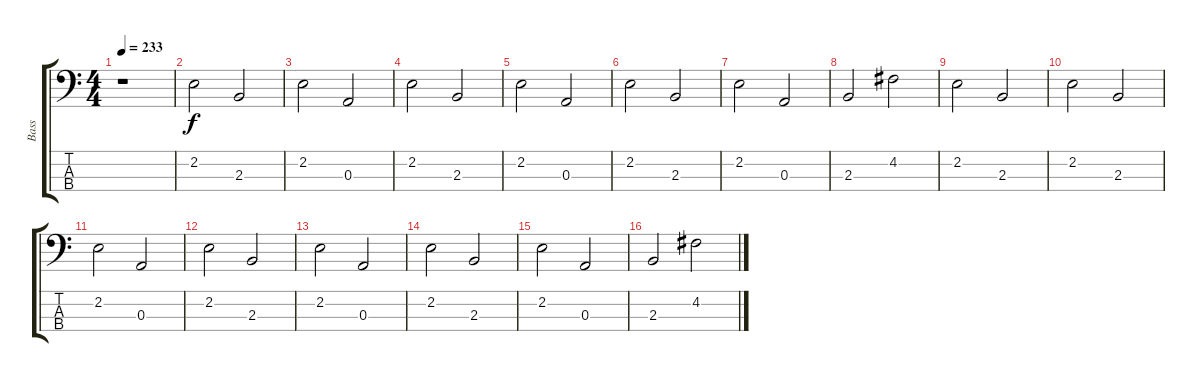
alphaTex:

\track ("Bass" "Bass") {instrument electricbassfinger}
\staff {score tabs}
\tuning (G2 D2 A1 E1) {hide}
\ts (4 4)
\tempo 233
\clef f4
\ks c
r.1{dy f} |
2.2.2 2.3.2 |
2.2.2 0.3.2 |
2.2.2 2.3.2 |
2.2.2 0.3.2 |
2.2.2 2.3.2 |
2.2.2 0.3.2 |
2.3.2 4.2.2 |
2.2.2 2.3.2 |
2.2.2 2.3.2 |
2.2.2 0.3.2 |
2.2.2 2.3.2 |
2.2.2 0.3.2 |
2.2.2 2.3.2 |
2.2.2 0.3.2 |
2.3.2 4.2.2
